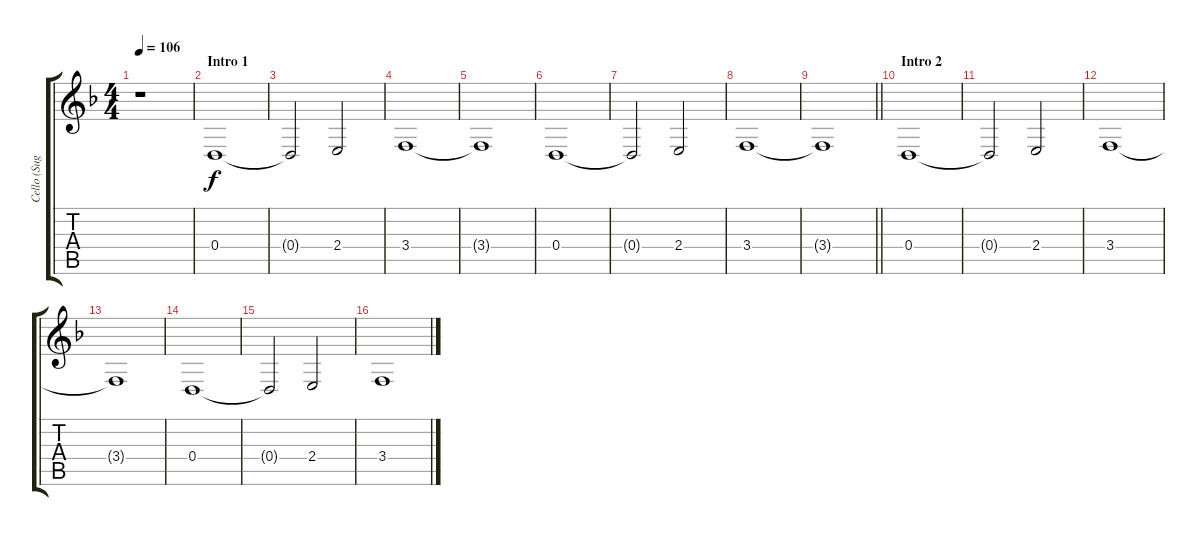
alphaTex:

\track ("Cello (Sugizo)" "Cello (Sug") {instrument cello}
\staff {score tabs}
\tuning (E4 B3 G3 D3 A2 E2) {hide}
\ts (4 4)
\tempo 106
\clef g2
\ks f
r.1{dy f instrument cello} |
\section ("" "Intro 1")
0.4.1 |
0.4{t}.2 2.4.2 |
3.4.1 |
3.4{t}.1 |
0.4.1 |
0.4{t}.2 2.4.2 |
3.4.1 |
\barLineRight lightlight
3.4{t}.1 |
\section ("" "Intro 2")
0.4.1 |
0.4{t}.2 2.4.2 |
3.4.1 |
3.4{t}.1 |
0.4.1 |
0.4{t}.2 2.4.2 |
3.4.1
